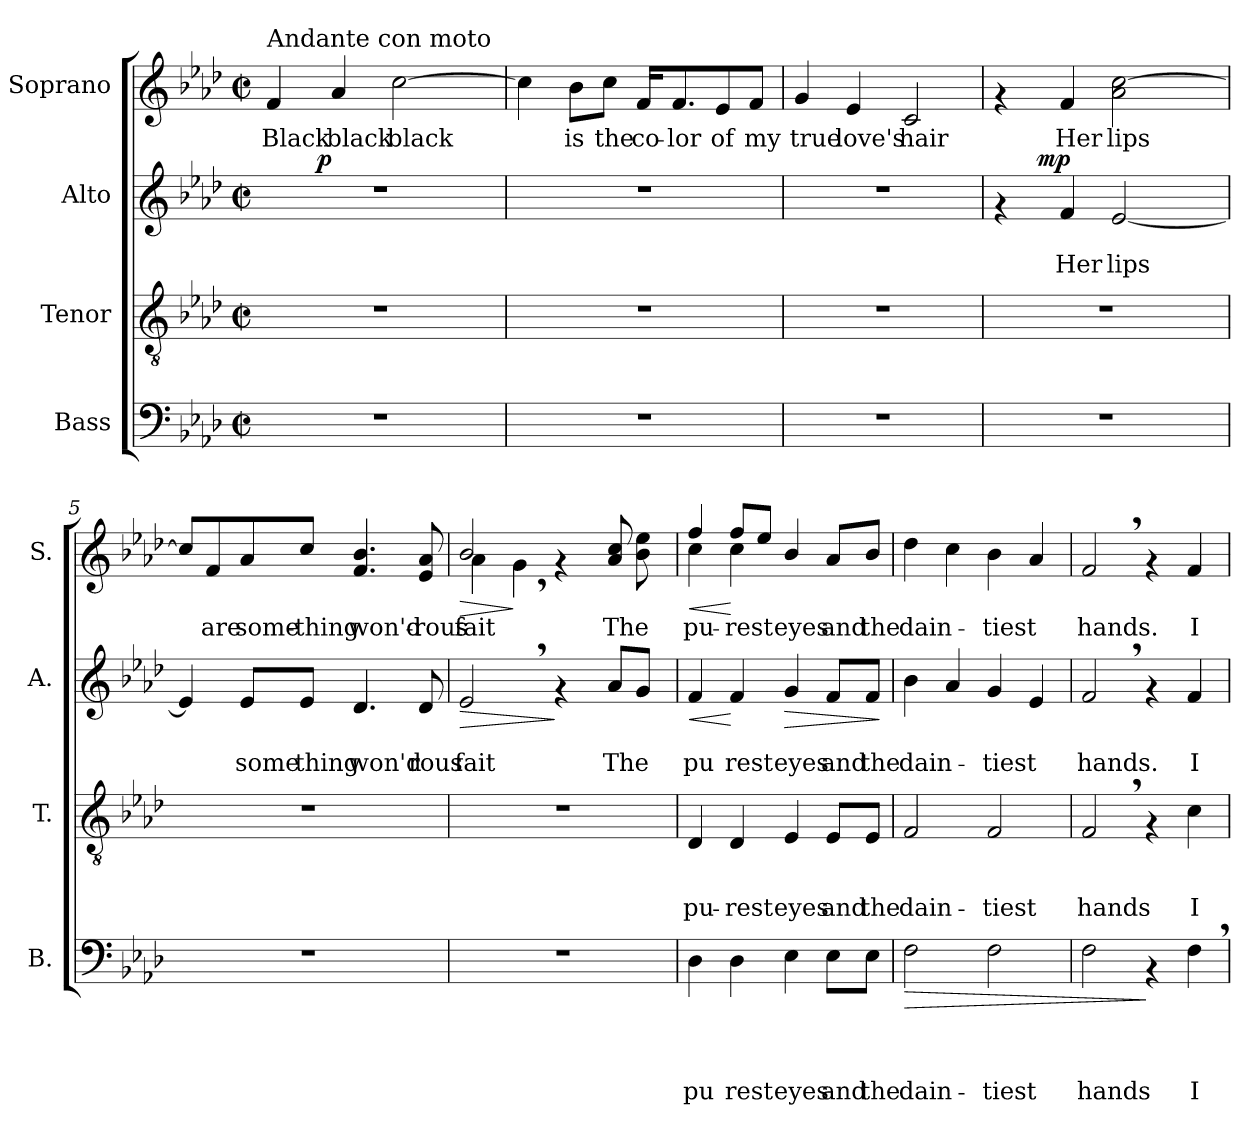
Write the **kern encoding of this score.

**kern	**text	**text	**text	**text	**dynam	**kern	**text	**text	**text	**kern	**text	**text	**dynam	**kern	**text	**dynam
*part4	*part4	*part4	*part4	*part4	*part4	*part3	*part3	*part3	*part3	*part2	*part2	*part2	*part2	*part1	*part1	*part1
*staff4	*staff4	*staff4	*staff4	*staff4	*staff4	*staff3	*staff3	*staff3	*staff3	*staff2	*staff2	*staff2	*staff2	*staff1	*staff1	*staff1
*I"Bass	*	*	*	*	*	*I"Tenor	*	*	*	*I"Alto	*	*	*	*I"Soprano	*	*
*I'B.	*	*	*	*	*	*I'T.	*	*	*	*I'A.	*	*	*	*I'S.	*	*
*clefF4	*	*	*	*	*	*clefGv2	*	*	*	*clefG2	*	*	*	*clefG2	*	*
*k[b-e-a-d-]	*	*	*	*	*	*k[b-e-a-d-]	*	*	*	*k[b-e-a-d-]	*	*	*	*k[b-e-a-d-]	*	*
*A-:	*	*	*	*	*	*A-:	*	*	*	*A-:	*	*	*	*A-:	*	*
*M2/2	*	*	*	*	*	*M2/2	*	*	*	*M2/2	*	*	*	*M2/2	*	*
*met(c|)	*	*	*	*	*	*met(c|)	*	*	*	*met(c|)	*	*	*	*met(c|)	*	*
=1	=1	=1	=1	=1	=1	=1	=1	=1	=1	=1	=1	=1	=1	=1	=1	=1
!	!	!	!	!	!	!	!	!	!	!	!	!	!	!LO:TX:a:t=Andante con moto	!	!
!	!	!	!	!	!	!	!	!	!	!	!	!	!	!	!LO:LY:b	!
*	*	*	*	*	*	*	*	*	*	*^	*	*	*	*	*	*
1r	.	.	.	.	.	1r	.	.	.	1r	8..ryy	.	.	.	4f/	Black	.
!	!	!	!	!	!	!	!	!	!	!	!	!	!	!LO:DY:a	!	!	!
.	.	.	.	.	.	.	.	.	.	.	2ryy	.	.	p	.	.	.
!	!	!	!	!	!	!	!	!	!	!	!	!	!	!	!	!LO:LY:b	!
.	.	.	.	.	.	.	.	.	.	.	.	.	.	.	4a-/	black	.
!	!	!	!	!	!	!	!	!	!	!	!	!	!	!	!	!LO:LY:b	!
.	.	.	.	.	.	.	.	.	.	.	.	.	.	.	[>2cc\	black	.
.	.	.	.	.	.	.	.	.	.	.	4ryy	.	.	.	.	.	.
.	.	.	.	.	.	.	.	.	.	.	32ryy	.	.	.	.	.	.
*	*	*	*	*	*	*	*	*	*	*v	*v	*	*	*	*	*	*
=2	=2	=2	=2	=2	=2	=2	=2	=2	=2	=2	=2	=2	=2	=2	=2	=2
1r	.	.	.	.	.	1r	.	.	.	1r	.	.	.	4cc\]	.	.
!	!	!	!	!	!	!	!	!	!	!	!	!	!	!	!LO:LY:b	!
.	.	.	.	.	.	.	.	.	.	.	.	.	.	8b-\L	is	.
!	!	!	!	!	!	!	!	!	!	!	!	!	!	!	!LO:LY:b	!
.	.	.	.	.	.	.	.	.	.	.	.	.	.	8cc\J	the	.
!	!	!	!	!	!	!	!	!	!	!	!	!	!	!	!LO:LY:b	!
.	.	.	.	.	.	.	.	.	.	.	.	.	.	16f/KL	co-	.
!	!	!	!	!	!	!	!	!	!	!	!	!	!	!	!LO:LY:b	!
.	.	.	.	.	.	.	.	.	.	.	.	.	.	8.f/	-lor	.
!	!	!	!	!	!	!	!	!	!	!	!	!	!	!	!LO:LY:b	!
.	.	.	.	.	.	.	.	.	.	.	.	.	.	8e-/	of	.
!	!	!	!	!	!	!	!	!	!	!	!	!	!	!	!LO:LY:b	!
.	.	.	.	.	.	.	.	.	.	.	.	.	.	8f/J	my	.
=3	=3	=3	=3	=3	=3	=3	=3	=3	=3	=3	=3	=3	=3	=3	=3	=3
!	!	!	!	!	!	!	!	!	!	!	!	!	!	!	!LO:LY:b	!
1r	.	.	.	.	.	1r	.	.	.	1r	.	.	.	4g/	true	.
!	!	!	!	!	!	!	!	!	!	!	!	!	!	!	!LO:LY:b	!
.	.	.	.	.	.	.	.	.	.	.	.	.	.	4e-/	love's	.
!	!	!	!	!	!	!	!	!	!	!	!	!	!	!	!LO:LY:b	!
.	.	.	.	.	.	.	.	.	.	.	.	.	.	2c/	hair	.
=4	=4	=4	=4	=4	=4	=4	=4	=4	=4	=4	=4	=4	=4	=4	=4	=4
*	*	*	*	*	*	*	*	*	*	*^	*	*	*	*	*	*
1r	.	.	.	.	.	1r	.	.	.	4rf	8.ryy	.	.	.	4rf	.	.
!	!	!	!	!	!	!	!	!	!	!	!	!	!	!LO:DY:a	!	!	!
.	.	.	.	.	.	.	.	.	.	.	2ryy	.	.	mp	.	.	.
!	!	!	!	!	!	!	!	!	!	!	!	!	!LO:LY:b	!	!	!LO:LY:b	!
.	.	.	.	.	.	.	.	.	.	4f/	.	.	Her	.	4f/	Her	.
!	!	!	!	!	!	!	!	!	!	!	!	!	!LO:LY:b	!	!	!LO:LY:b	!
.	.	.	.	.	.	.	.	.	.	[<2e-/	.	.	lips	.	2a-\ [<2cc\	lips	.
.	.	.	.	.	.	.	.	.	.	.	4ryy	.	.	.	.	.	.
.	.	.	.	.	.	.	.	.	.	.	16ryy	.	.	.	.	.	.
*	*	*	*	*	*	*	*	*	*	*v	*v	*	*	*	*	*	*
!!LO:LB:g=z
=5	=5	=5	=5	=5	=5	=5	=5	=5	=5	=5	=5	=5	=5	=5	=5	=5
1r	.	.	.	.	.	1r	.	.	.	4e-/]	.	.	.	8cc/L]	.	.
!	!	!	!	!	!	!	!	!	!	!	!	!	!	!	!LO:LY:b	!
.	.	.	.	.	.	.	.	.	.	.	.	.	.	8f/	are	.
!	!	!	!	!	!	!	!	!	!	!	!	!LO:LY:b	!	!	!LO:LY:b	!
.	.	.	.	.	.	.	.	.	.	8e-/L	.	some	.	8a-/	some-	.
!	!	!	!	!	!	!	!	!	!	!	!	!LO:LY:b	!	!	!LO:LY:b	!
.	.	.	.	.	.	.	.	.	.	8e-/J	.	thing	.	8cc/J	-thing	.
!	!	!	!	!	!	!	!	!	!	!	!	!LO:LY:b	!	!	!LO:LY:b	!
.	.	.	.	.	.	.	.	.	.	4.d-/	.	won'd	.	4.f/ 4.b-/	won'd-	.
!	!	!	!	!	!	!	!	!	!	!	!	!LO:LY:b	!	!	!LO:LY:b	!
.	.	.	.	.	.	.	.	.	.	8d-/	.	rous	.	8e-/ 8a-/	-rous	.
=6	=6	=6	=6	=6	=6	=6	=6	=6	=6	=6	=6	=6	=6	=6	=6	=6
!	!	!	!	!	!	!	!	!	!	!	!	!LO:LY:b	!LO:HP:b	!	!LO:LY:b	!LO:HP:b
*	*	*	*	*	*	*	*	*	*	*	*	*	*	*^	*	*
*	*	*	*	*	*	*	*	*	*	*	*	*	*	*	*^	*	*
*	*	*	*	*	*	*	*	*	*	*	*	*	*	*	*	*^	*	*
1r	.	.	.	.	.	1r	.	.	.	2e-,>/	.	fait	>	8.ryy	2b-,>/	4a-\	2..ryy	fait	>
.	.	.	.	.	.	.	.	.	.	.	.	.	.	2ryy	.	.	.	.	.
.	.	.	.	.	.	.	.	.	.	.	.	.	.	.	.	4g\	.	.	]
.	.	.	.	.	.	.	.	.	.	4rf	.	.	]	.	2ryy	4rf	.	.	.
.	.	.	.	.	.	.	.	.	.	.	.	.	.	4ryy	.	.	.	.	.
!	!	!	!	!	!	!	!	!	!	!	!	!LO:LY:b	!	!	!	!	!	!LO:LY:b	!
.	.	.	.	.	.	.	.	.	.	8a-/L	.	The	.	.	.	8a-/ 8cc/	.	The-	.
.	.	.	.	.	.	.	.	.	.	8g/J	.	.	.	.	.	16.ryy	8b-\ 8ee-\	.	.
.	.	.	.	.	.	.	.	.	.	.	.	.	.	16ryy	.	.	.	.	.
.	.	.	.	.	.	.	.	.	.	.	.	.	.	.	.	32ryy	.	.	.
*	*	*	*	*	*	*	*	*	*	*	*	*	*	*	*	*v	*v	*	*
=7	=7	=7	=7	=7	=7	=7	=7	=7	=7	=7	=7	=7	=7	=7	=7	=7	=7	=7
!	!	!	!	!LO:LY:b	!	!	!	!	!LO:LY:b	!	!	!LO:LY:b	!LO:HP:b	!	!	!	!LO:LY:b	!LO:HP:b
*	*	*	*	*	*	*	*	*	*	*	*	*	*	*	*v	*v	*	*
4D-\	.	.	.	pu	.	4D-/	.	.	pu-	4f/	.	pu	<	4ff/	4cc\	pu-	<
!	!	!	!	!LO:LY:b	!	!	!	!	!LO:LY:b	!	!	!LO:LY:b	!	!	!	!LO:LY:b	!
4D-\	.	.	.	rest	.	4D-/	.	.	-rest	4f/	.	rest	[	4cc\	8ff/L	-rest	[
.	.	.	.	.	.	.	.	.	.	.	.	.	.	.	8ee-/J	.	.
!	!	!	!	!LO:LY:b	!	!	!	!	!LO:LY:b	!	!	!LO:LY:b	!LO:HP:b	!	!	!LO:LY:b	!
4E-\	.	.	.	eyes	.	4E-/	.	.	eyes	4g/	.	eyes	>	4b-/	2ryy	-eyes	] ]
!	!	!	!	!LO:LY:b	!	!	!	!	!LO:LY:b	!	!	!LO:LY:b	!	!	!	!LO:LY:b	!
8E-\L	.	.	.	and	.	8E-/L	.	.	and	8f/L	.	and	.	8a-/L	.	and	.
!	!	!	!	!LO:LY:b	!	!	!	!	!LO:LY:b	!	!	!LO:LY:b	!	!	!	!LO:LY:b	!
8E-\J	.	.	.	the	.	8E-/J	.	.	the	8f/J	.	the	.	8b-/J	.	the	.
*	*	*	*	*	*	*	*	*	*	*	*	*	*	*v	*v	*	*
.	.	.	.	.	.	.	.	.	.	.	.	.	]	.	.	.
!!LO:PB:g=z
=8	=8	=8	=8	=8	=8	=8	=8	=8	=8	=8	=8	=8	=8	=8	=8	=8
!	!	!	!	!LO:LY:b	!LO:HP:b	!	!	!	!LO:LY:b	!	!	!LO:LY:b	!	!	!LO:LY:b	!
2F\	.	.	.	dain-	>	2F/	.	.	dain-	4b-\	.	dain-	.	4dd-\	dain-	.
.	.	.	.	.	.	.	.	.	.	4a-/	.	.	.	4cc\	.	.
!	!	!	!	!LO:LY:b	!	!	!	!	!LO:LY:b	!	!	!LO:LY:b	!	!	!LO:LY:b	!
2F\	.	.	.	-tiest	.	2F/	.	.	-tiest	4g/	.	-tiest	.	4b-\	-tiest	.
.	.	.	.	.	.	.	.	.	.	4e-/	.	.	.	4a-/	.	.
=9	=9	=9	=9	=9	=9	=9	=9	=9	=9	=9	=9	=9	=9	=9	=9	=9
!	!	!	!	!LO:LY:b	!	!	!	!	!LO:LY:b	!	!	!LO:LY:b	!	!	!LO:LY:b	!
2F\	.	.	.	hands	.	2F,>/	.	.	hands	2f,>/	.	hands.	.	2f,>/	hands.	.
4rAA	.	.	.	.	]	4rF	.	.	.	4rf	.	.	.	4rf	.	.
!	!	!	!	!LO:LY:b	!	!	!	!	!LO:LY:b	!	!	!LO:LY:b	!	!	!LO:LY:b	!
4F,>\	.	.	.	I	.	4c\	.	.	I	4f/	.	I	.	4f/	I	.
=	=	=	=	=	=	=	=	=	=	=	=	=	=	=	=	=
*-	*-	*-	*-	*-	*-	*-	*-	*-	*-	*-	*-	*-	*-	*-	*-	*-
